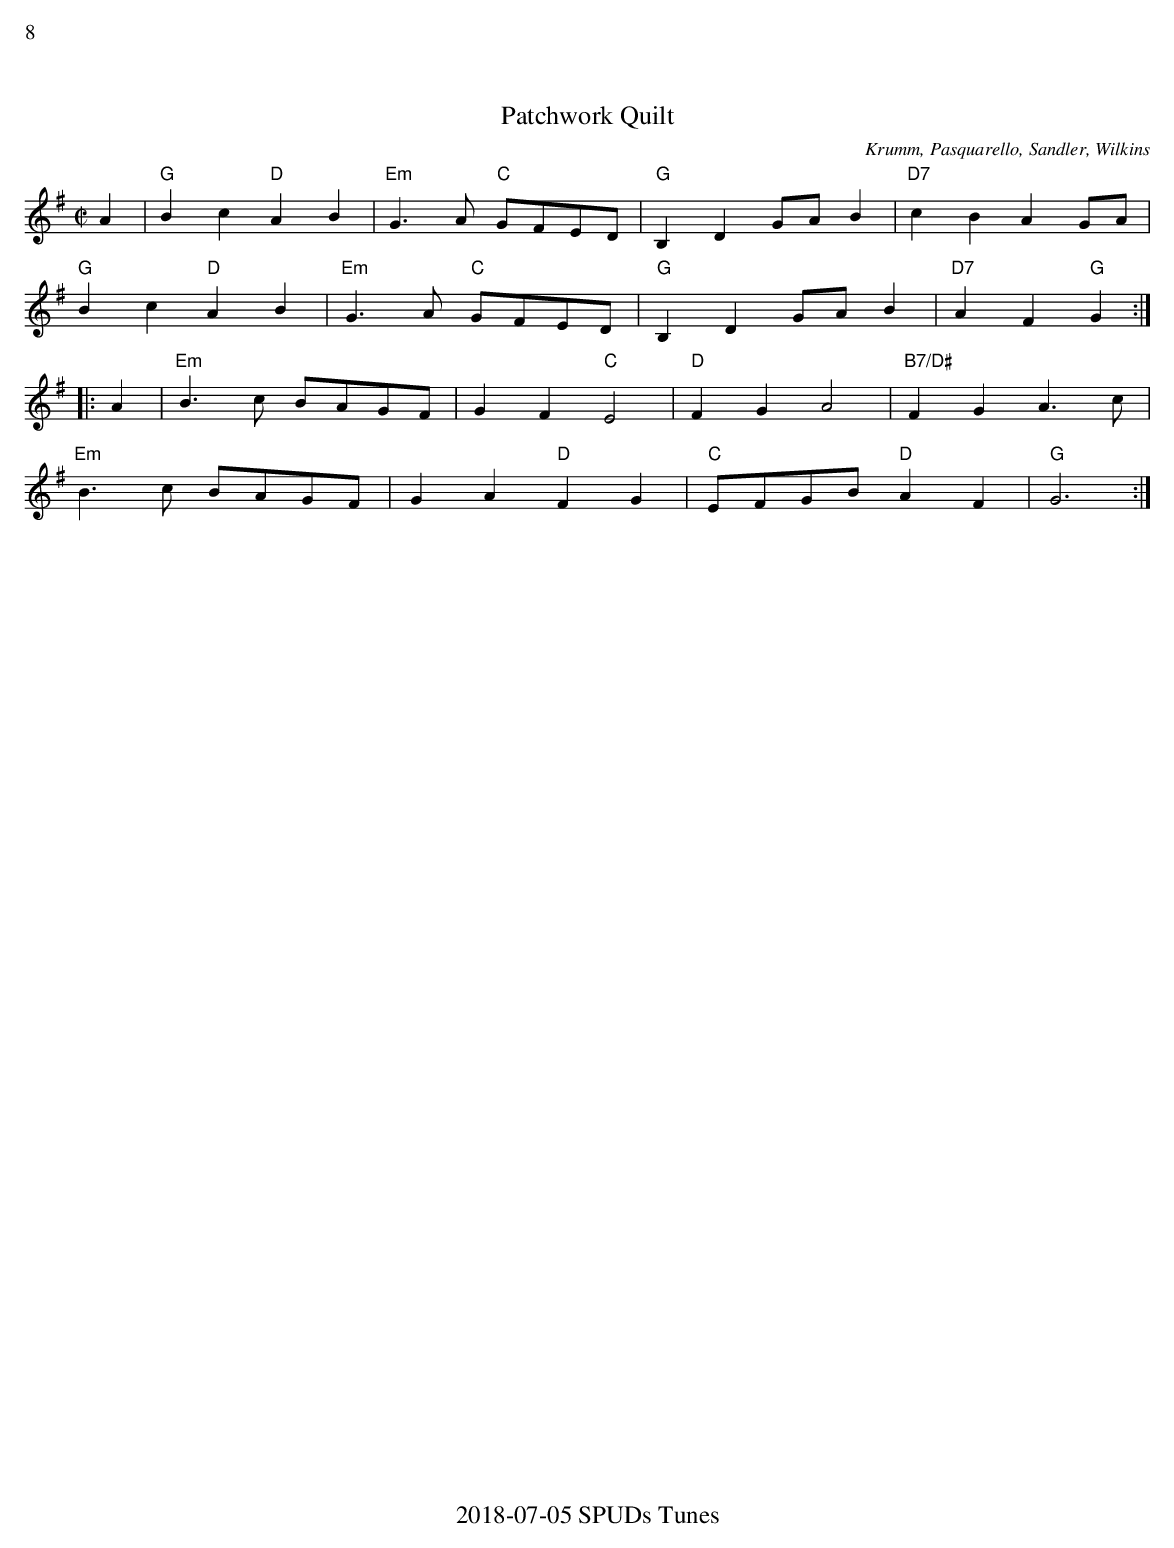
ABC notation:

X:1
%%text 8
T:Patchwork Quilt
C: Krumm, Pasquarello, Sandler, Wilkins
L:1/8
M:C|
K:G
A2|"G"B2c2 "D"A2B2| "Em"G2>A2 "C"GFED| "G"B,2D2 GA B2|"D7"c2B2A2 GA|
"G"B2c2 "D"A2B2| "Em"G2>A2 "C"GFED| "G"B,2D2 GA B2|"D7"A2 F2 "G"G2:|
|:A2|"Em"B2>c2 BAGF| G2 F2 "C"E4|"D"F2G2 A4|"B7/D#"F2G2A2>c2|
"Em"B2>c2 BAGF|G2 A2 "D"F2 G2|"C"EFGB "D"A2 F2|"G" G6:|
